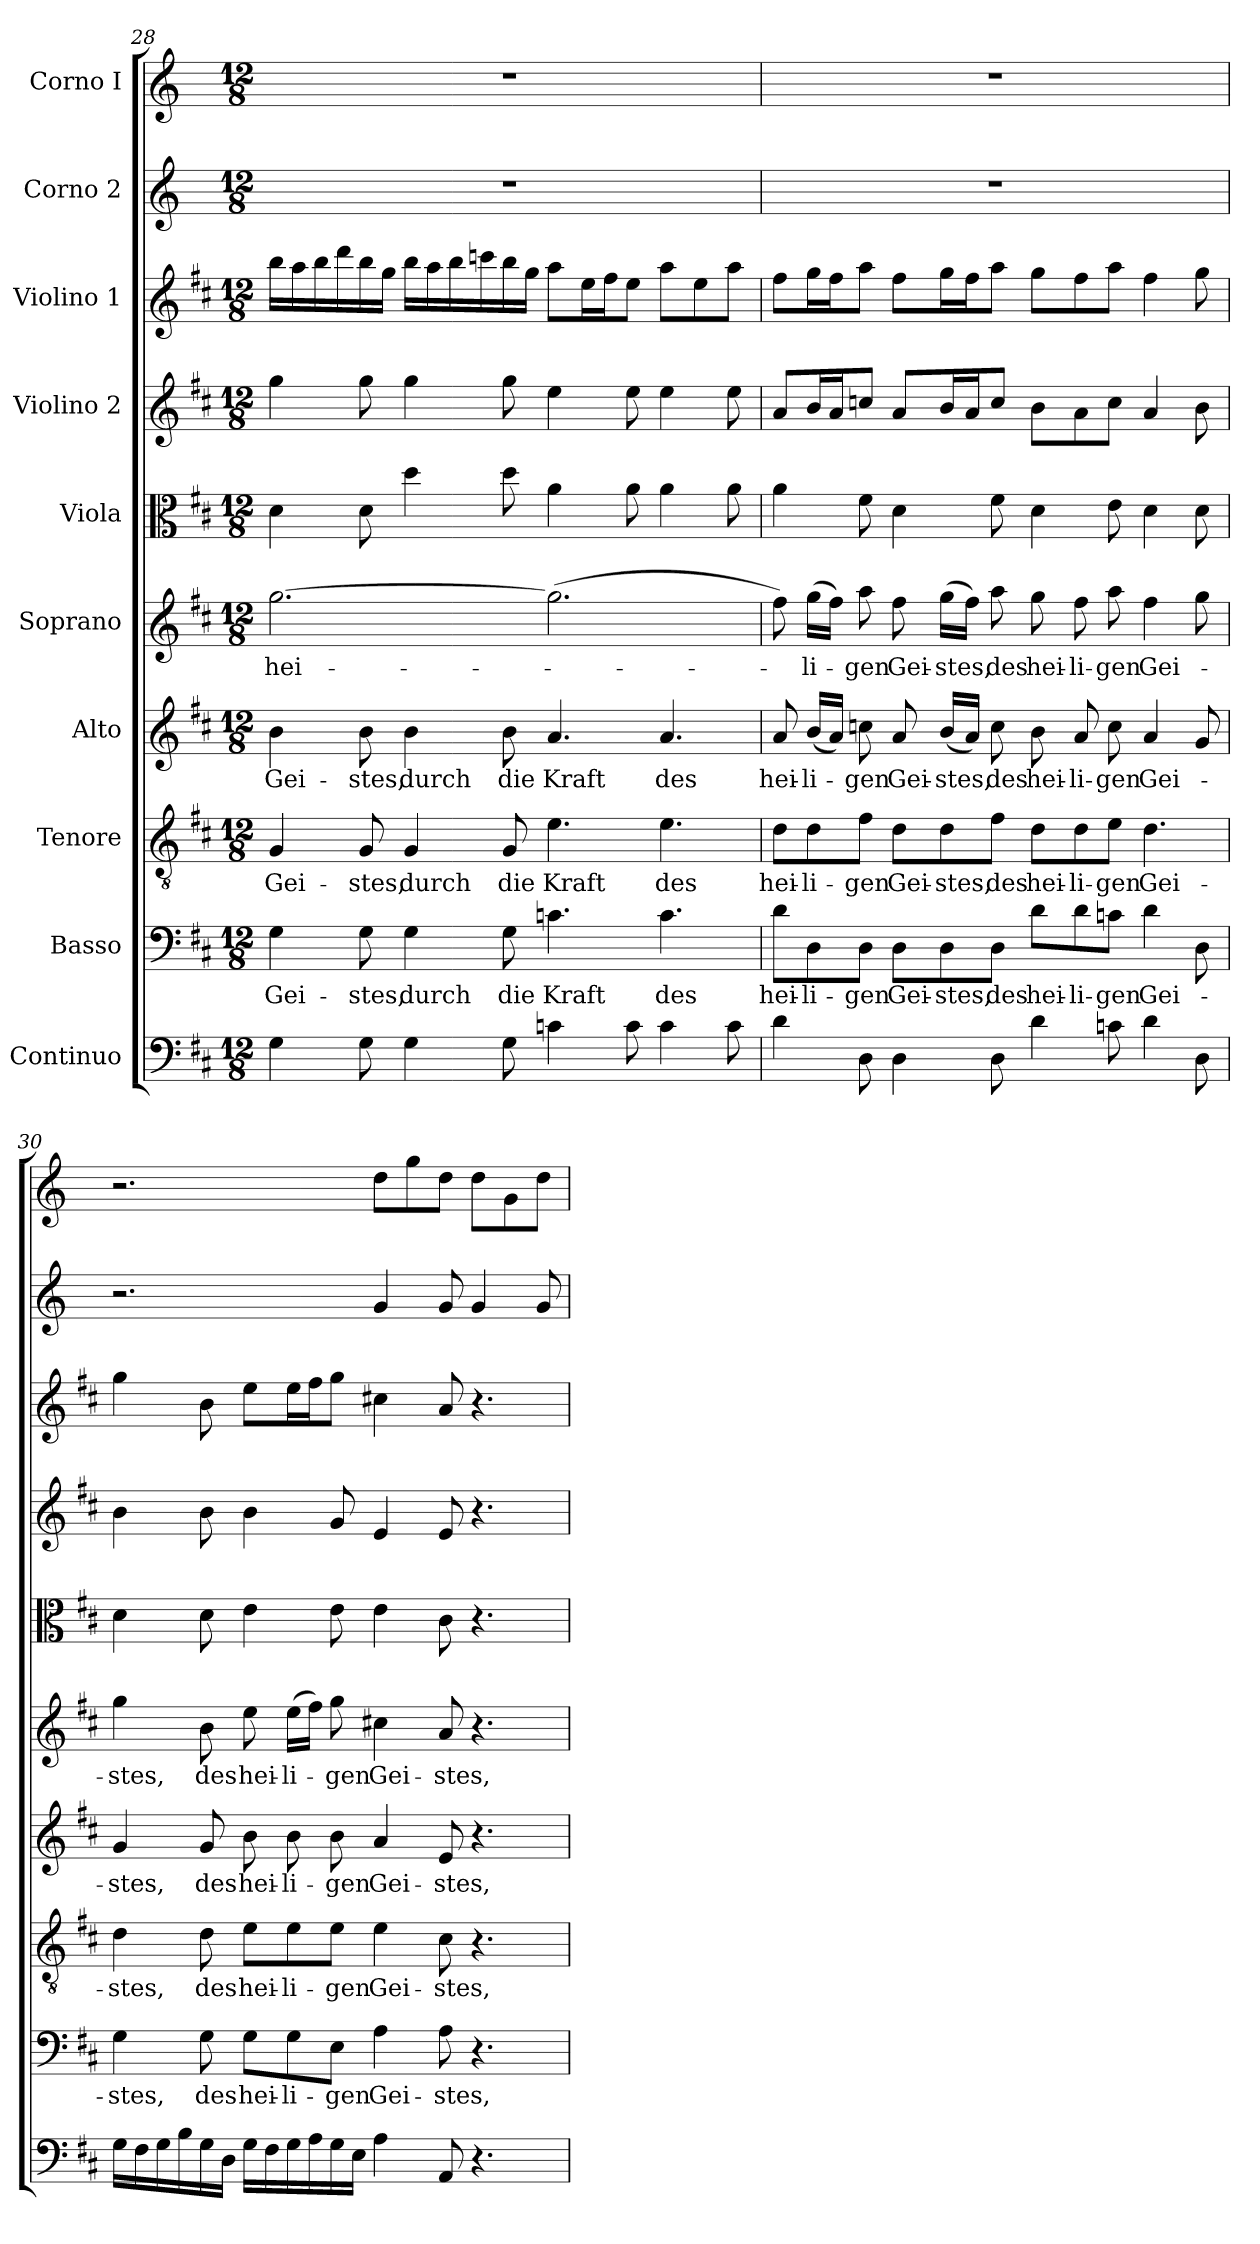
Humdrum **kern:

**kern	**kern	**text	**kern	**text	**kern	**text	**kern	**text	**kern	**kern	**kern	**kern	**kern
*part10	*part9	*part9	*part8	*part8	*part7	*part7	*part6	*part6	*part5	*part4	*part3	*part2	*part1
*staff10	*staff9	*staff9	*staff8	*staff8	*staff7	*staff7	*staff6	*staff6	*staff5	*staff4	*staff3	*staff2	*staff1
*I"Continuo	*I"Basso	*	*I"Tenore	*	*I"Alto	*	*I"Soprano	*	*I"Viola	*I"Violino 2	*I"Violino 1	*I"Corno 2	*I"Corno I
*clefF4	*clefF4	*	*clefGv2	*	*clefG2	*	*clefG2	*	*clefC3	*clefG2	*clefG2	*clefG2	*clefG2
*	*	*	*	*	*	*	*	*	*	*	*	*ITrd-1c-2	*ITrd-1c-2
*k[f#c#]	*k[f#c#]	*	*k[f#c#]	*	*k[f#c#]	*	*k[f#c#]	*	*k[f#c#]	*k[f#c#]	*k[f#c#]	*k[f#c#]	*k[f#c#]
*D:	*D:	*	*D:	*	*D:	*	*D:	*	*D:	*D:	*D:	*D:	*D:
*M12/8	*M12/8	*	*M12/8	*	*M12/8	*	*M12/8	*	*M12/8	*M12/8	*M12/8	*M12/8	*M12/8
=28	=28	=28	=28	=28	=28	=28	=28	=28	=28	=28	=28	=28	=28
4G\	4G\	Gei-	4G/	Gei-	4b\	Gei-	[2.gg\	hei-	4d\	4gg\	16bb\LL	1.r	1.r
.	.	.	.	.	.	.	.	.	.	.	16aa\	.	.
.	.	.	.	.	.	.	.	.	.	.	16bb\	.	.
.	.	.	.	.	.	.	.	.	.	.	16ddd\	.	.
8G\	8G\	-stes,	8G/	-stes,	8b\	-stes,	.	.	8d\	8gg\	16bb\	.	.
.	.	.	.	.	.	.	.	.	.	.	16gg\JJ	.	.
4G\	4G\	durch	4G/	durch	4b\	durch	.	.	4dd\	4gg\	16bb\LL	.	.
.	.	.	.	.	.	.	.	.	.	.	16aa\	.	.
.	.	.	.	.	.	.	.	.	.	.	16bb\	.	.
.	.	.	.	.	.	.	.	.	.	.	16cccn\	.	.
8G\	8G\	die	8G/	die	8b\	die	.	.	8dd\	8gg\	16bb\	.	.
.	.	.	.	.	.	.	.	.	.	.	16gg\JJ	.	.
4cn\	4.cn\	Kraft	4.e\	Kraft	4.a/	Kraft	(2.gg\]	.	4a\	4ee\	8aa\L	.	.
.	.	.	.	.	.	.	.	.	.	.	16ee\L	.	.
.	.	.	.	.	.	.	.	.	.	.	16ff#\J	.	.
8c\	.	.	.	.	.	.	.	.	8a\	8ee\	8ee\J	.	.
4c\	4.c\	des	4.e\	des	4.a/	des	.	.	4a\	4ee\	8aa\L	.	.
.	.	.	.	.	.	.	.	.	.	.	8ee\	.	.
8c\	.	.	.	.	.	.	.	.	8a\	8ee\	8aa\J	.	.
!!LO:PB:g=z
=29	=29	=29	=29	=29	=29	=29	=29	=29	=29	=29	=29	=29	=29
4d\	8d\L	hei-	8d\L	hei-	8a/	hei-	8ff#\)	.	4a\	8a/L	8ff#\L	1.r	1.r
.	8D\	-li-	8d\	-li-	(16b/LL	-li-	(16gg\LL	-li-	.	16b/L	16gg\L	.	.
.	.	.	.	.	16a/JJ)	.	16ff#\JJ)	.	.	16a/J	16ff#\J	.	.
8D\	8D\J	-gen	8f#\J	-gen	8ccn\	-gen	8aa\	-gen	8f#\	8ccn/J	8aa\J	.	.
4D\	8D\L	Gei-	8d\L	Gei-	8a/	Gei-	8ff#\	Gei-	4d\	8a/L	8ff#\L	.	.
.	8D\	-stes,	8d\	-stes,	(16b/LL	-stes,	(16gg\LL	-stes,	.	16b/L	16gg\L	.	.
.	.	.	.	.	16a/JJ)	.	16ff#\JJ)	.	.	16a/J	16ff#\J	.	.
8D\	8D\J	des	8f#\J	des	8cc\	des	8aa\	des	8f#\	8cc/J	8aa\J	.	.
4d\	8d\L	hei-	8d\L	hei-	8b\	hei-	8gg\	hei-	4d\	8b\L	8gg\L	.	.
.	8d\	-li-	8d\	-li-	8a/	-li-	8ff#\	-li-	.	8a\	8ff#\	.	.
8cn\	8cn\J	-gen	8e\J	-gen	8cc\	-gen	8aa\	-gen	8e\	8cc\J	8aa\J	.	.
4d\	4d\	Gei-	4.d\	Gei-	4a/	Gei-	4ff#\	Gei-	4d\	4a/	4ff#\	.	.
8D\	8D\	.	.	.	8g/	.	8gg\	.	8d\	8b\	8gg\	.	.
=30	=30	=30	=30	=30	=30	=30	=30	=30	=30	=30	=30	=30	=30
16G\LL	4G\	-stes,	4d\	-stes,	4g/	-stes,	4gg\	-stes,	4d\	4b\	4gg\	2.r	2.r
16F#\	.	.	.	.	.	.	.	.	.	.	.	.	.
16G\	.	.	.	.	.	.	.	.	.	.	.	.	.
16B\	.	.	.	.	.	.	.	.	.	.	.	.	.
16G\	8G\	des	8d\	des	8g/	des	8b\	des	8d\	8b\	8b\	.	.
16D\JJ	.	.	.	.	.	.	.	.	.	.	.	.	.
16G\LL	8G\L	hei-	8e\L	hei-	8b\	hei-	8ee\	hei-	4e\	4b\	8ee\L	.	.
16F#\	.	.	.	.	.	.	.	.	.	.	.	.	.
16G\	8G\	-li-	8e\	-li-	8b\	-li-	(16ee\LL	-li-	.	.	16ee\L	.	.
16A\	.	.	.	.	.	.	16ff#\JJ)	.	.	.	16ff#\J	.	.
16G\	8E\J	-gen	8e\J	-gen	8b\	-gen	8gg\	-gen	8e\	8g/	8gg\J	.	.
16E\JJ	.	.	.	.	.	.	.	.	.	.	.	.	.
4A\	4A\	Gei-	4e\	Gei-	4a/	Gei-	4cc#X\	Gei-	4e\	4e/	4cc#X\	4a/	8ee\L
.	.	.	.	.	.	.	.	.	.	.	.	.	8aa\
8AA/	8A\	-stes,	8c#\	-stes,	8e/	-stes,	8a/	-stes,	8c#\	8e/	8a/	8a/	8ee\J
4.r	4.r	.	4.r	.	4.r	.	4.r	.	4.r	4.r	4.r	4a/	8ee\L
.	.	.	.	.	.	.	.	.	.	.	.	.	8a\
.	.	.	.	.	.	.	.	.	.	.	.	8a/	8ee\J
=	=	=	=	=	=	=	=	=	=	=	=	=	=
*-	*-	*-	*-	*-	*-	*-	*-	*-	*-	*-	*-	*-	*-
